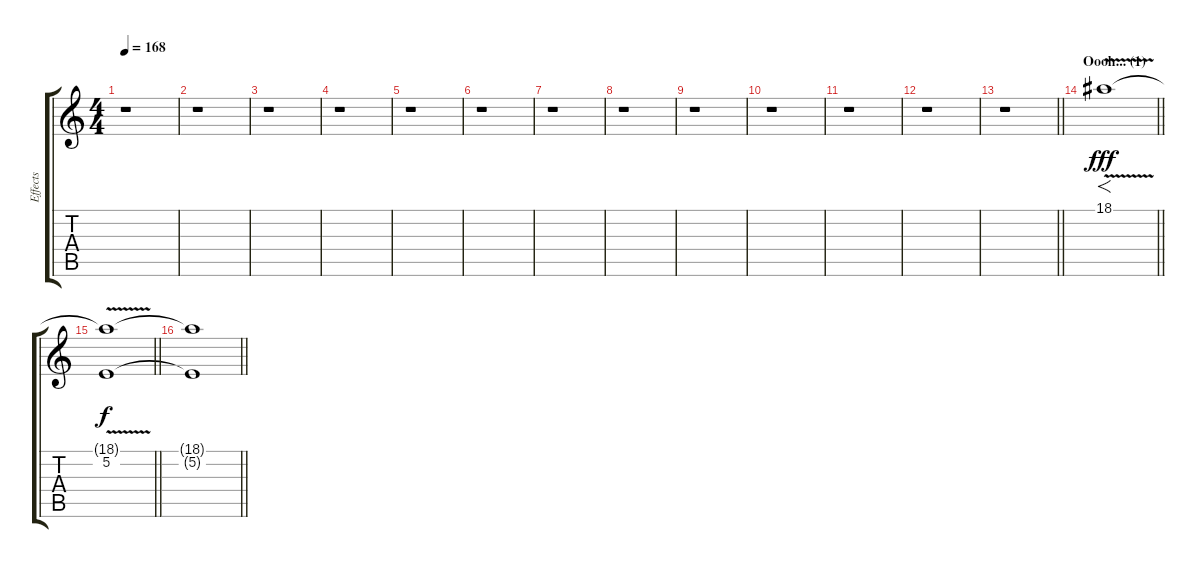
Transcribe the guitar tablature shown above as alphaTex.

\track ("Effects" "Effects") {instrument sopranosax}
\staff {score tabs}
\tuning (E4 B3 G3 D3 A2 E2) {hide}
\ts (4 4)
\tempo 168
\clef g2
\ks c
r.1{dy fff} |
r.1 |
r.1 |
r.1 |
r.1 |
r.1 |
r.1 |
r.1 |
r.1 |
r.1 |
r.1 |
r.1 |
\barLineRight lightlight
r.1 |
\section ("" "Oooh... (1)")
\barLineRight lightlight
18.1{v}.1{f} |
\barLineRight lightlight
(18.1{t} 5.2).1{dy f} |
\barLineRight lightlight
(18.1{t} 5.2{t}).1
